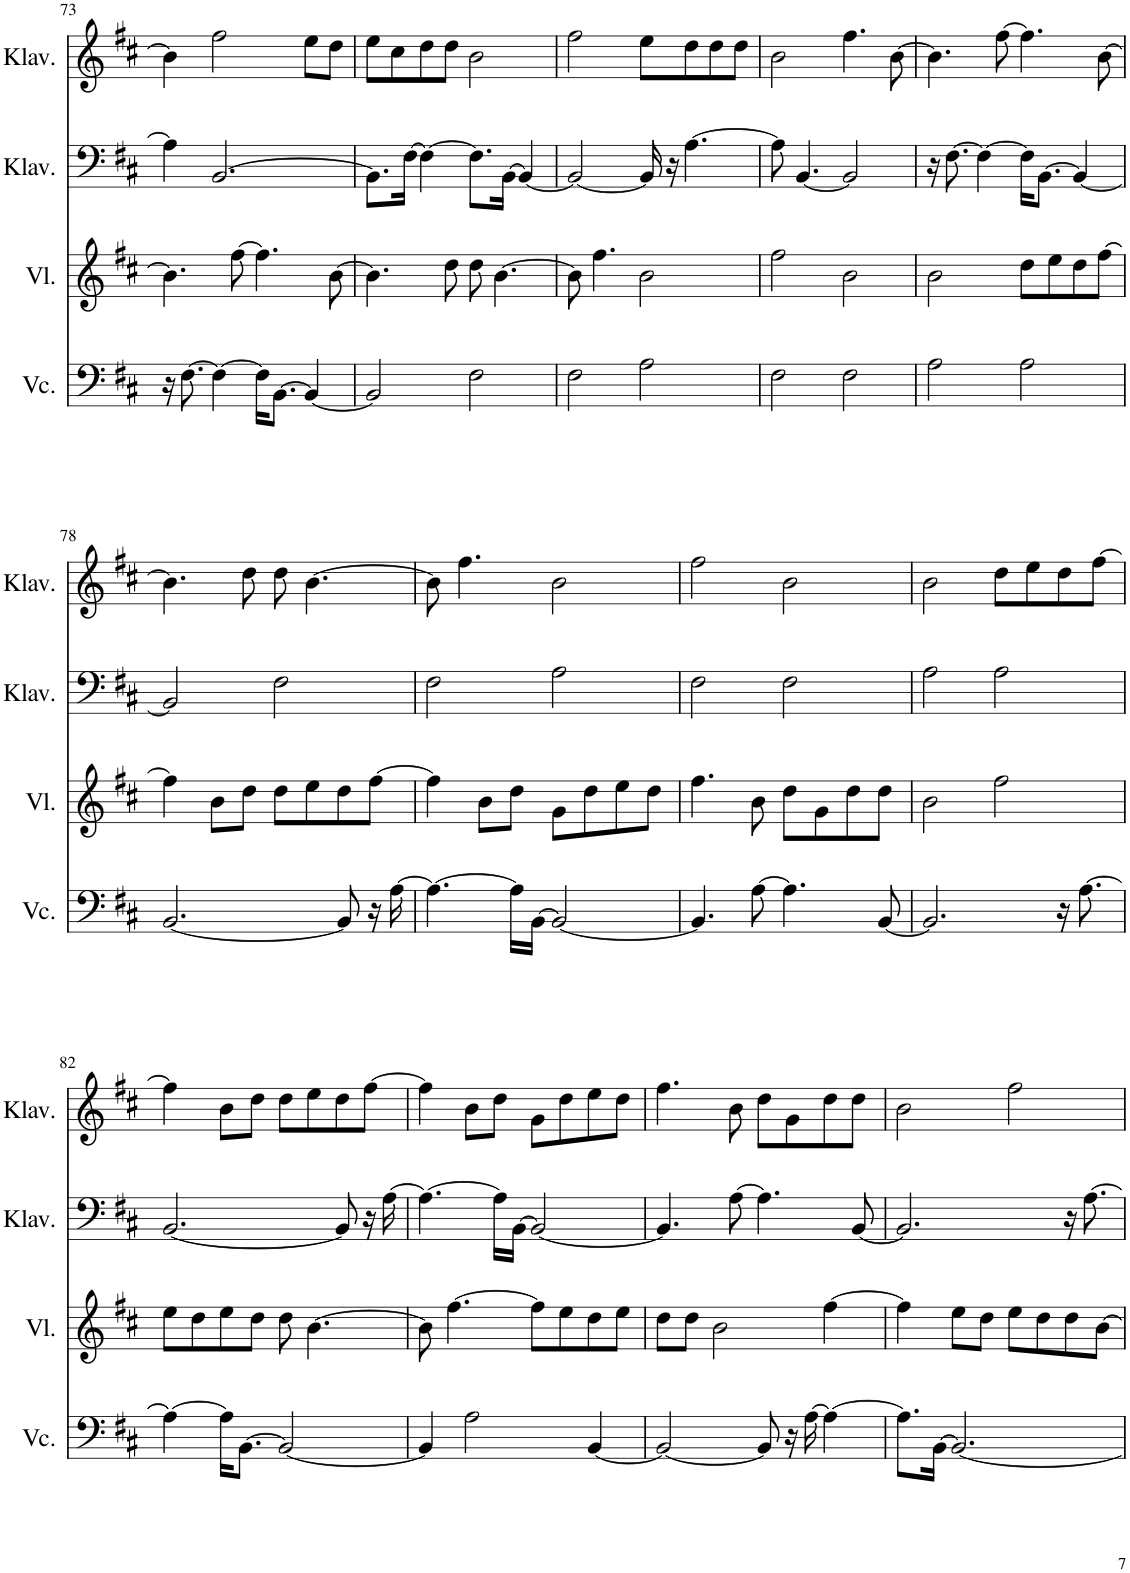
**kern	**kern	**kern	**kern
*part4	*part3	*part2	*part1
*staff4	*staff3	*staff2	*staff1
*I"Violoncello	*I"Violine	*I"Klavier	*I"Klavier
*I'Vc.	*I'Vl.	*I'Klav.	*I'Klav.
!!LO:PB:g=z
*clefF4	*clefG2	*clefF4	*clefG2
*k[f#c#]	*k[f#c#]	*k[f#c#]	*k[f#c#]
*M4/4	*M4/4	*M4/4	*M4/4
=73	=73	=73	=73
16r	4.b\]	4A\]	4b\]
[8.F#\	.	.	.
4F#\_	.	[2.BB/	2ff#\
.	[8ff#\	.	.
16F#\KL]	4.ff#\]	.	.
[8.BB\J	.	.	.
4BB/_	.	.	8ee\L
.	[8b\	.	8dd\J
=74	=74	=74	=74
2BB/]	4.b\]	8.BB\L]	8ee\L
.	.	.	8cc#\
.	.	[16F#\Jk	.
.	.	4F#\_	8dd\
.	8dd\	.	8dd\J
2F#\	8dd\	8.F#\L]	2b\
.	[4.b\	.	.
.	.	[16BB\Jk	.
.	.	4BB/_	.
=75	=75	=75	=75
2F#\	8b\]	2BB/_	2ff#\
.	4.ff#\	.	.
2A\	2b\	16BB/]	8ee\L
.	.	16r	.
.	.	[4.A\	8dd\
.	.	.	8dd\
.	.	.	8dd\J
=76	=76	=76	=76
2F#\	2ff#\	8A\]	2b\
.	.	[4.BB/	.
2F#\	2b\	2BB/]	4.ff#\
.	.	.	[8b\
=77	=77	=77	=77
2A\	2b\	16r	4.b\]
.	.	[8.F#\	.
.	.	4F#\_	.
.	.	.	[8ff#\
2A\	8dd\L	16F#\KL]	4.ff#\]
.	.	[8.BB\J	.
.	8ee\	.	.
.	8dd\	4BB/_	.
.	[8ff#\J	.	[8b\
!!LO:LB:g=z
=78	=78	=78	=78
[2.BB/	4ff#\]	2BB/]	4.b\]
.	8b\L	.	.
.	8dd\J	.	8dd\
.	8dd\L	2F#\	8dd\
.	8ee\	.	[4.b\
8BB/]	8dd\	.	.
16r	[8ff#\J	.	.
[16A\	.	.	.
=79	=79	=79	=79
4.A\_	4ff#\]	2F#\	8b\]
.	.	.	4.ff#\
.	8b\L	.	.
16A\LL]	8dd\J	.	.
[16BB\JJ	.	.	.
2BB/_	8g\L	2A\	2b\
.	8dd\	.	.
.	8ee\	.	.
.	8dd\J	.	.
=80	=80	=80	=80
4.BB/]	4.ff#\	2F#\	2ff#\
[8A\	8b\	.	.
4.A\]	8dd\L	2F#\	2b\
.	8g\	.	.
.	8dd\	.	.
[8BB/	8dd\J	.	.
=81	=81	=81	=81
2.BB/]	2b\	2A\	2b\
.	2ff#\	2A\	8dd\L
.	.	.	8ee\
16r	.	.	8dd\
[8.A\	.	.	.
.	.	.	[8ff#\J
!!LO:LB:g=z
=82	=82	=82	=82
4A\_	8ee\L	[2.BB/	4ff#\]
.	8dd\	.	.
16A\KL]	8ee\	.	8b\L
[8.BB\J	.	.	.
.	8dd\J	.	8dd\J
2BB/_	8dd\	.	8dd\L
.	[4.b\	.	8ee\
.	.	8BB/]	8dd\
.	.	16r	[8ff#\J
.	.	[16A\	.
=83	=83	=83	=83
4BB/]	8b\]	4.A\_	4ff#\]
.	[4.ff#\	.	.
2A\	.	.	8b\L
.	.	16A\LL]	8dd\J
.	.	[16BB\JJ	.
.	8ff#\L]	2BB/_	8g\L
.	8ee\	.	8dd\
[4BB/	8dd\	.	8ee\
.	8ee\J	.	8dd\J
=84	=84	=84	=84
2BB/_	8dd\L	4.BB/]	4.ff#\
.	8dd\J	.	.
.	2b\	.	.
.	.	[8A\	8b\
8BB/]	.	4.A\]	8dd\L
16r	.	.	8g\
[16A\	.	.	.
4A\_	[4ff#\	.	8dd\
.	.	[8BB/	8dd\J
=85	=85	=85	=85
8.A\L]	4ff#\]	2.BB/]	2b\
[16BB\Jk	.	.	.
2.BB/_	8ee\L	.	.
.	8dd\J	.	.
.	8ee\L	.	2ff#\
.	8dd\	.	.
.	8dd\	16r	.
.	.	[8.A\	.
.	[8b\J	.	.
=	=	=	=
*-	*-	*-	*-
